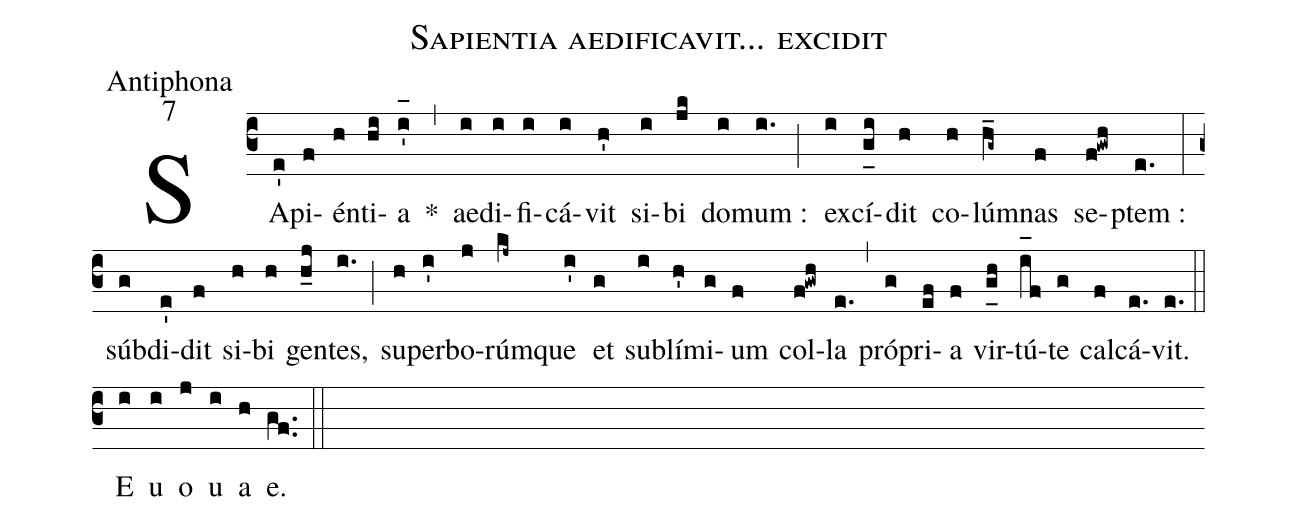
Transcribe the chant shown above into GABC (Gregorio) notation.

name:Sapientia aedificavit... excidit;
office-part:Antiphona;
mode:7;
%%
(c3) SA(e')pi(f)én(h)ti(hi)a(i'_[oh:h]) *(,) ae(i)di(i)fi(i)cá(i)vit(h') si(i)bi(jk) do(i)mum :(i.) (;) ex(i)cí(g_[uh:l]i)dit(h) co(h)lú(h_g~)mnas(f) se(f!gwh)ptem :(e.) (:) súb(g)di(e')dit(f) si(h)bi(h) gen(h_j)tes,(i.) (;) su(h)per(i')bo(j)rúm(kj~)que(i') et(g) sub(i)lí(h')mi(g)um(f) col(f!gwh)la(e.) (,) pró(g)pri(ef)a(f) vir(g_[uh:l]h)tú(i_[oh:h]f)te(g) cal(f)cá(e.)vit.(e.) (::) <eu>E(i) u(i) o(j) u(i) a(h) e.</eu>(gf..) (::)
